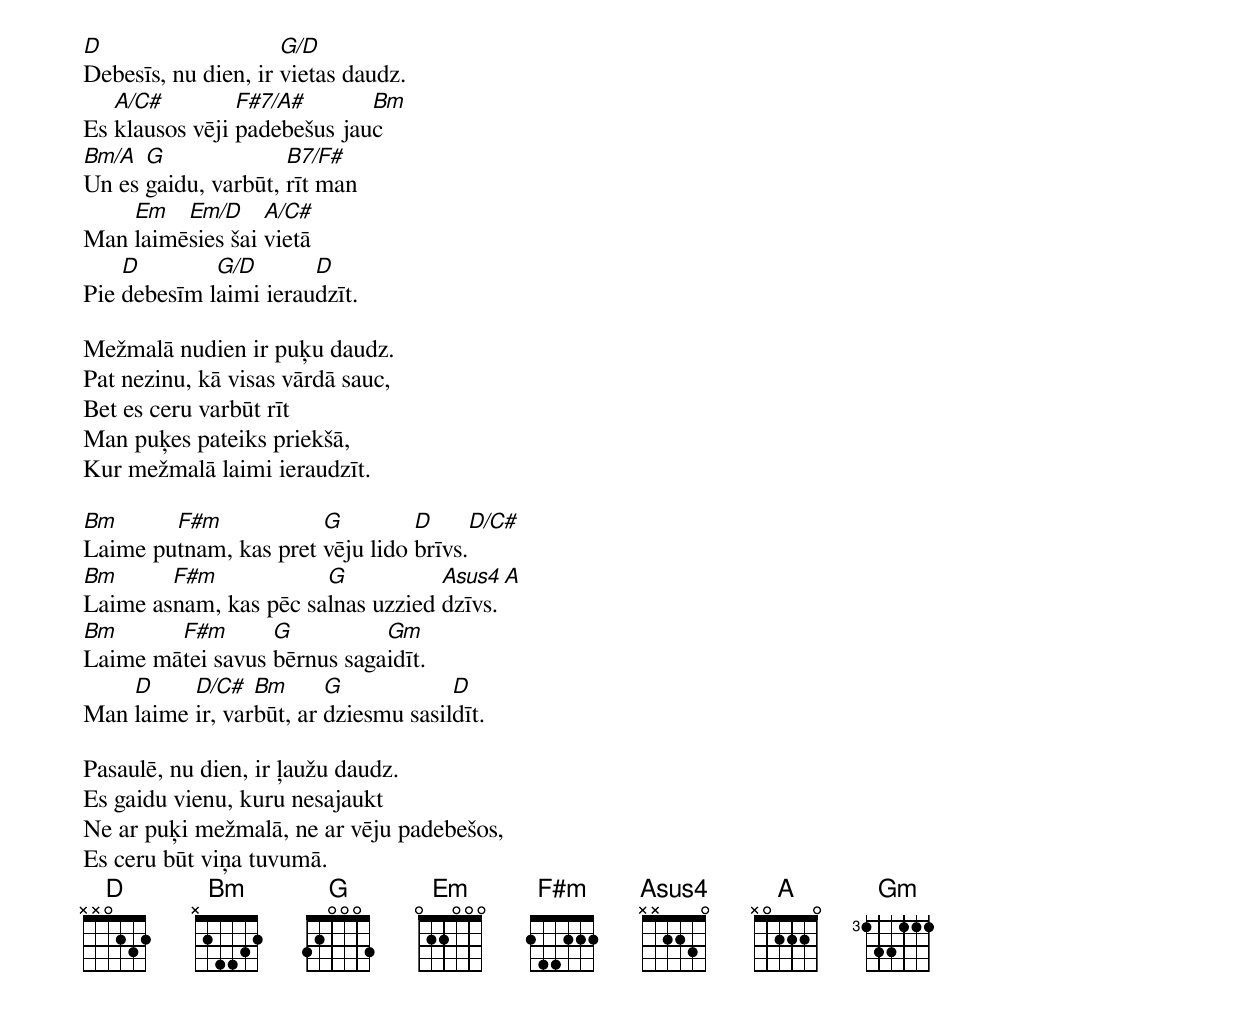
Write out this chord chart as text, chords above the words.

D                    G/D
Debesīs, nu dien, ir vietas daudz.
   A/C#         F#7/A#       Bm
Es klausos vēji padebešus jauc
Bm/A  G              B7/F#
Un es gaidu, varbūt, rīt man
    Em   Em/D     A/C#
Man laimēsies šai vietā
    D        G/D       D
Pie debesīm laimi ieraudzīt.

Mežmalā nudien ir puķu daudz.
Pat nezinu, kā visas vārdā sauc,
Bet es ceru varbūt rīt
Man puķes pateiks priekšā,
Kur mežmalā laimi ieraudzīt.

Bm      F#m            G         D      D/C#
Laime putnam, kas pret vēju lido brīvs.
Bm      F#m            G           Asus4 A
Laime asnam, kas pēc salnas uzzied dzīvs.
Bm      F#m       G          Gm
Laime mātei savus bērnus sagaidīt.
    D     D/C#   Bm      G            D
Man laime ir, varbūt, ar dziesmu sasildīt.

Pasaulē, nu dien, ir ļaužu daudz.
Es gaidu vienu, kuru nesajaukt
Ne ar puķi mežmalā, ne ar vēju padebešos,
Es ceru būt viņa tuvumā.
